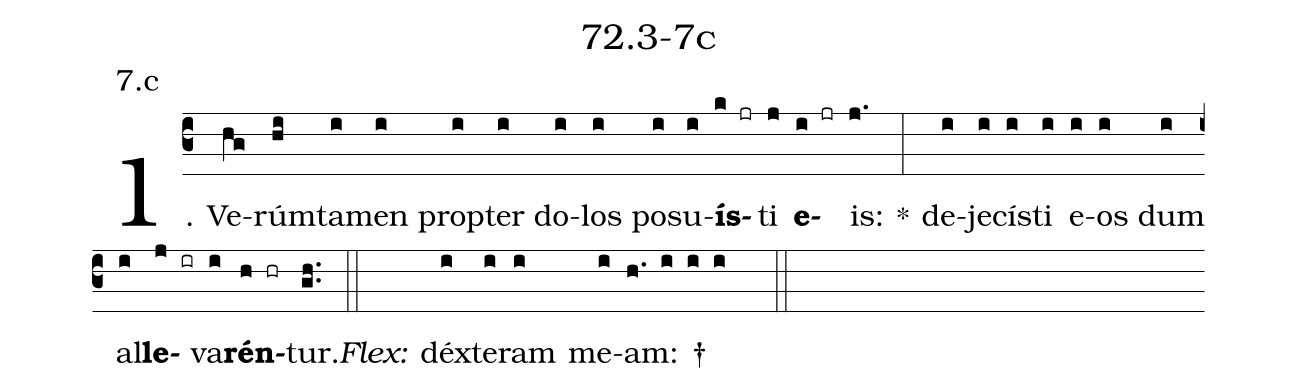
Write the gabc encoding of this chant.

name: 72.3-7c;
annotation: 7.c;
%%
(c3)1. Ve(hg)rúm(hi)ta(i)men(i) prop(i)ter(i) do(i)los(i) po(i)su(i)<b>ís</b>(k jr)ti(j) <b>e</b>(i jr)is:(j.) *(:) de(i)je(i)cís(i)ti(i) e(i)os(i) dum(i) al(i)<b>le</b>(j ir)va(i)<b>rén</b>(h hr)tur.(gh..) (::)
<i>Flex:</i>()  déx(i)te(i)ram(i) me(i)am: †(h. i i i  ::)

%E(i) u(i) o(j) u(i) a(h) e.(gh..) (::)
